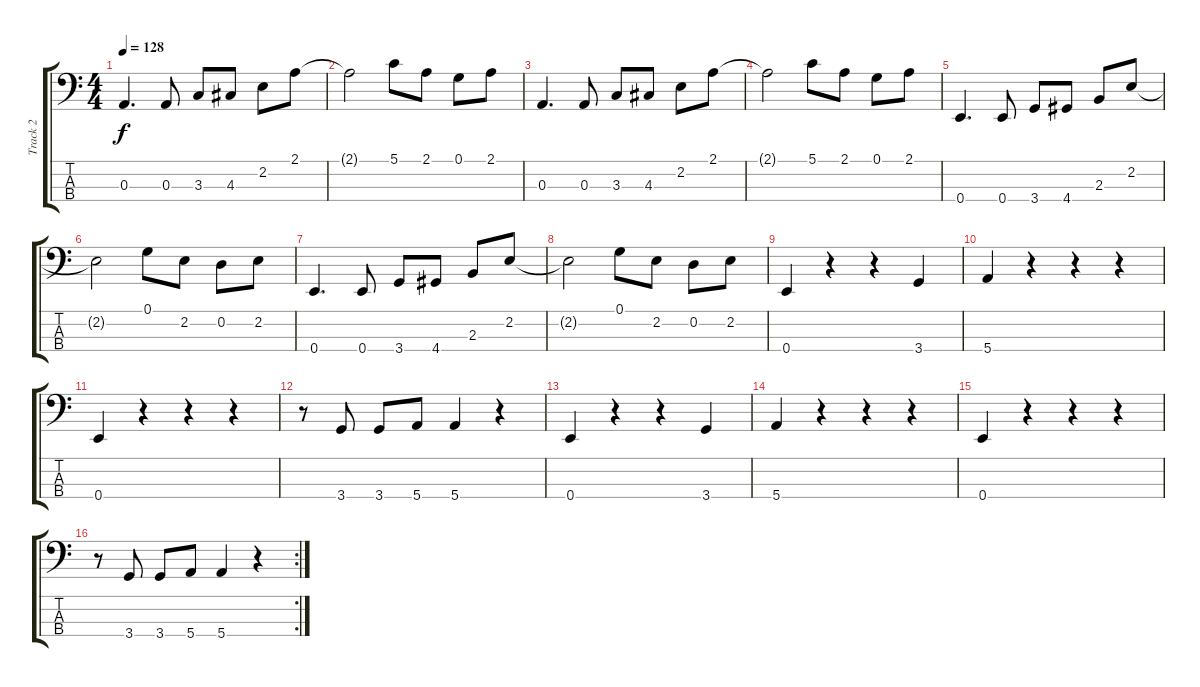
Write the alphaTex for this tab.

\track ("Track 2" "Track 2") {instrument electricbassfinger}
\staff {score tabs}
\tuning (G2 D2 A1 E1) {hide}
\ts (4 4)
\tempo 128
\clef f4
\ks c
0.3.4{d dy f} 0.3.8 3.3.8 4.3.8 2.2.8 2.1.8 |
2.1{t}.2 5.1.8 2.1.8 0.1.8 2.1.8 |
0.3.4{d} 0.3.8 3.3.8 4.3.8 2.2.8 2.1.8 |
2.1{t}.2 5.1.8 2.1.8 0.1.8 2.1.8 |
0.4.4{d} 0.4.8 3.4.8 4.4.8 2.3.8 2.2.8 |
2.2{t}.2 0.1.8 2.2.8 0.2.8 2.2.8 |
0.4.4{d} 0.4.8 3.4.8 4.4.8 2.3.8 2.2.8 |
2.2{t}.2 0.1.8 2.2.8 0.2.8 2.2.8 |
0.4.4 r.4 r.4 3.4.4 |
5.4.4 r.4 r.4 r.4 |
0.4.4 r.4 r.4 r.4 |
r.8 3.4.8 3.4.8 5.4.8 5.4.4 r.4 |
0.4.4 r.4 r.4 3.4.4 |
5.4.4 r.4 r.4 r.4 |
0.4.4 r.4 r.4 r.4 |
\rc 2
r.8 3.4.8 3.4.8 5.4.8 5.4.4 r.4
